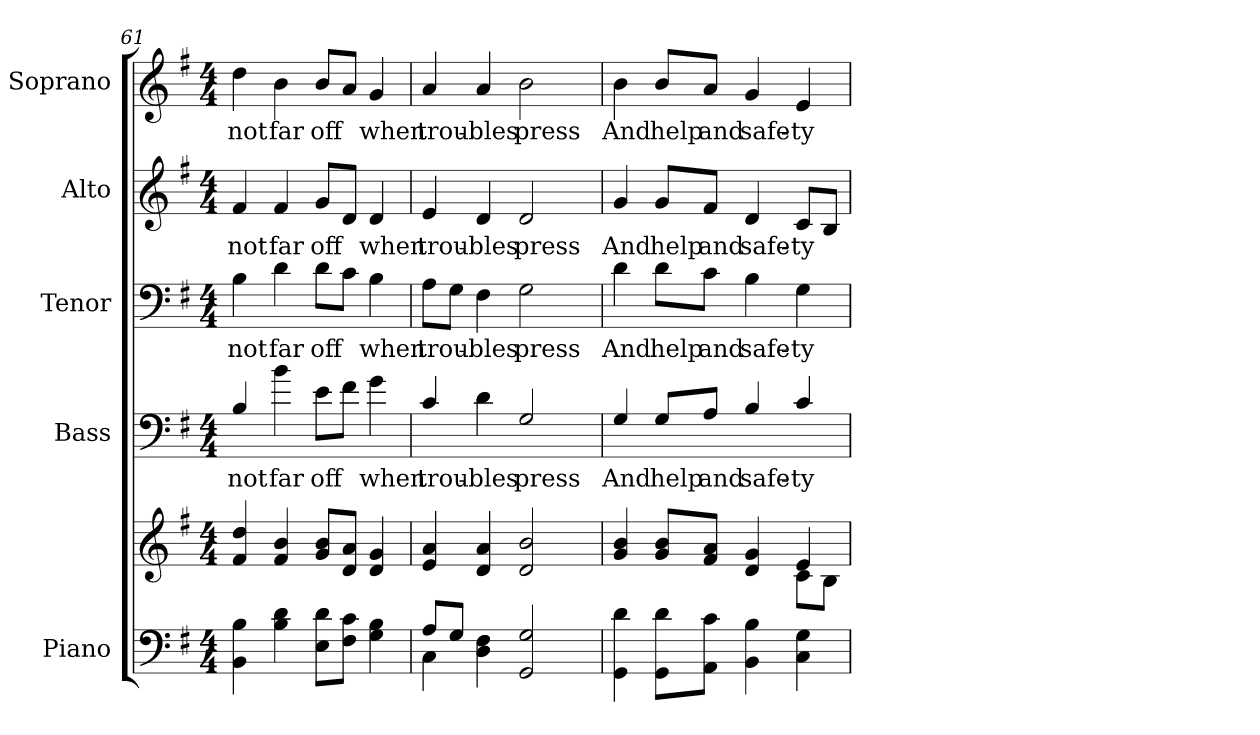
**kern	**kern	**kern	**text	**kern	**text	**kern	**text	**kern	**text
*part5	*part5	*part4	*part4	*part3	*part3	*part2	*part2	*part1	*part1
*staff6	*staff5	*staff4	*staff4	*staff3	*staff3	*staff2	*staff2	*staff1	*staff1
*I"Piano	*	*I"Bass	*	*I"Tenor	*	*I"Alto	*	*I"Soprano	*
*clefF4	*clefG2	*clefF4	*	*clefF4	*	*clefG2	*	*clefG2	*
*	*	*ITrd7c12	*	*	*	*	*	*	*
*k[f#]	*k[f#]	*k[f#]	*	*k[f#]	*	*k[f#]	*	*k[f#]	*
*G:	*G:	*G:	*	*G:	*	*G:	*	*G:	*
*M4/4	*M4/4	*M4/4	*	*M4/4	*	*M4/4	*	*M4/4	*
=61	=61	=61	=61	=61	=61	=61	=61	=61	=61
*	*^	*	*	*	*	*	*	*	*
!	!	!	!	!LO:LY:b:color=#000000	!	!	!	!	!	!
!	!	!	!	!	!	!LO:LY:b:color=#000000	!	!	!	!
!	!	!	!	!	!	!	!	!LO:LY:b:color=#000000	!	!
!	!	!	!	!	!	!	!	!	!	!LO:LY:b:color=#000000
4BBi\ 4Bi	4f#i/ 4ddi	4ryy	4BBi/	not	4Bi\	not	4f#i/	not	4ddi\	not
!	!	!	!	!LO:LY:b:color=#000000	!	!	!	!	!	!
!	!	!	!	!	!	!LO:LY:b:color=#000000	!	!	!	!
!	!	!	!	!	!	!	!	!LO:LY:b:color=#000000	!	!
!	!	!	!	!	!	!	!	!	!	!LO:LY:b:color=#000000
4Bi\ 4di	4f#i/ 4bi	4ryy	4Bi\	far	4di\	far	4f#i/	far	4bi\	far
!	!	!	!	!LO:LY:b:color=#000000	!	!	!	!	!	!
!	!	!	!	!	!	!LO:LY:b:color=#000000	!	!	!	!
!	!	!	!	!	!	!	!	!LO:LY:b:color=#000000	!	!
!	!	!	!	!	!	!	!	!	!	!LO:LY:b:color=#000000
8Ei\ 8diL	8gi/ 8biL	4ryy	8Ei\L	off	8di\L	off	8gi/L	off	8bi/L	off
8F#i\ 8ciJ	8di/ 8aiJ	.	8F#i\J	.	8ci\J	.	8di/J	.	8ai/J	.
!	!	!	!	!LO:LY:b:color=#000000	!	!	!	!	!	!
!	!	!	!	!	!	!LO:LY:b:color=#000000	!	!	!	!
!	!	!	!	!	!	!	!	!LO:LY:b:color=#000000	!	!
!	!	!	!	!	!	!	!	!	!	!LO:LY:b:color=#000000
4Gi\ 4Bi	4di/ 4gi	4ryy	4Gi\	when	4Bi\	when	4di/	when	4gi/	when
=62	=62	=62	=62	=62	=62	=62	=62	=62	=62	=62
*^	*	*	*	*	*	*	*	*	*	*
!	!	!	!	!	!LO:LY:b:color=#000000	!	!	!	!	!	!
!	!	!	!	!	!	!	!LO:LY:b:color=#000000	!	!	!	!
!	!	!	!	!	!	!	!	!	!LO:LY:b:color=#000000	!	!
!	!	!	!	!	!	!	!	!	!	!	!LO:LY:b:color=#000000
8Ai/L	4Ci\	4ei/ 4ai	4ryy	4Ci/	trou-	8Ai\L	trou-	4ei/	trou-	4ai/	trou-
8Gi/J	.	.	.	.	.	8Gi\J	.	.	.	.	.
!	!	!	!	!	!LO:LY:b:color=#000000	!	!	!	!	!	!
!	!	!	!	!	!	!	!LO:LY:b:color=#000000	!	!	!	!
!	!	!	!	!	!	!	!	!	!LO:LY:b:color=#000000	!	!
!	!	!	!	!	!	!	!	!	!	!	!LO:LY:b:color=#000000
4Di\ 4F#i	4ryy	4di/ 4ai	4ryy	4Di\	-bles	4F#i\	-bles	4di/	-bles	4ai/	-bles
!	!	!	!	!	!LO:LY:b:color=#000000	!	!	!	!	!	!
!	!	!	!	!	!	!	!LO:LY:b:color=#000000	!	!	!	!
!	!	!	!	!	!	!	!	!	!LO:LY:b:color=#000000	!	!
!	!	!	!	!	!	!	!	!	!	!	!LO:LY:b:color=#000000
2GGi/ 2Gi	2ryy	2di/ 2bi	4ryy	2GGi/	press	2Gi\	press	2di/	press	2bi\	press
.	.	.	4ryy	.	.	.	.	.	.	.	.
!!LO:PB:g=z
=63	=63	=63	=63	=63	=63	=63	=63	=63	=63	=63	=63
!	!	!	!	!	!LO:LY:b:color=#000000	!	!	!	!	!	!
!	!	!	!	!	!	!	!LO:LY:b:color=#000000	!	!	!	!
!	!	!	!	!	!	!	!	!	!LO:LY:b:color=#000000	!	!
!	!	!	!	!	!	!	!	!	!	!	!LO:LY:b:color=#000000
4GGi\ 4di	4ryy	4gi/ 4bi	2ryy	4GGi/	And	4di\	And	4gi/	And	4bi\	And
!	!	!	!	!	!LO:LY:b:color=#000000	!	!	!	!	!	!
!	!	!	!	!	!	!	!LO:LY:b:color=#000000	!	!	!	!
!	!	!	!	!	!	!	!	!	!LO:LY:b:color=#000000	!	!
!	!	!	!	!	!	!	!	!	!	!	!LO:LY:b:color=#000000
8GGi\ 8diL	4ryy	8gi/ 8biL	.	8GGi/L	help	8di\L	help	8gi/L	help	8bi/L	help
!	!	!	!	!	!LO:LY:b:color=#000000	!	!	!	!	!	!
!	!	!	!	!	!	!	!LO:LY:b:color=#000000	!	!	!	!
!	!	!	!	!	!	!	!	!	!LO:LY:b:color=#000000	!	!
!	!	!	!	!	!	!	!	!	!	!	!LO:LY:b:color=#000000
8AAi\ 8ciJ	.	8f#i/ 8aiJ	.	8AAi/J	and	8ci\J	and	8f#i/J	and	8ai/J	and
!	!	!	!	!	!LO:LY:b:color=#000000	!	!	!	!	!	!
!	!	!	!	!	!	!	!LO:LY:b:color=#000000	!	!	!	!
!	!	!	!	!	!	!	!	!	!LO:LY:b:color=#000000	!	!
!	!	!	!	!	!	!	!	!	!	!	!LO:LY:b:color=#000000
4BBi\ 4Bi	4ryy	4di/ 4gi	4ryy	4BBi/	safe-	4Bi\	safe-	4di/	safe-	4gi/	safe-
!	!	!	!	!	!LO:LY:b:color=#000000	!	!	!	!	!	!
!	!	!	!	!	!	!	!LO:LY:b:color=#000000	!	!	!	!
!	!	!	!	!	!	!	!	!	!LO:LY:b:color=#000000	!	!
!	!	!	!	!	!	!	!	!	!	!	!LO:LY:b:color=#000000
4Ci\ 4Gi	4ryy	4ei/	8ci\L	4Ci/	-ty	4Gi\	-ty	8ci/L	-ty	4ei/	-ty
.	.	.	8Bi\J	.	.	.	.	8Bi/J	.	.	.
*v	*v	*	*	*	*	*	*	*	*	*	*
*	*v	*v	*	*	*	*	*	*	*	*
=	=	=	=	=	=	=	=	=	=
*-	*-	*-	*-	*-	*-	*-	*-	*-	*-
